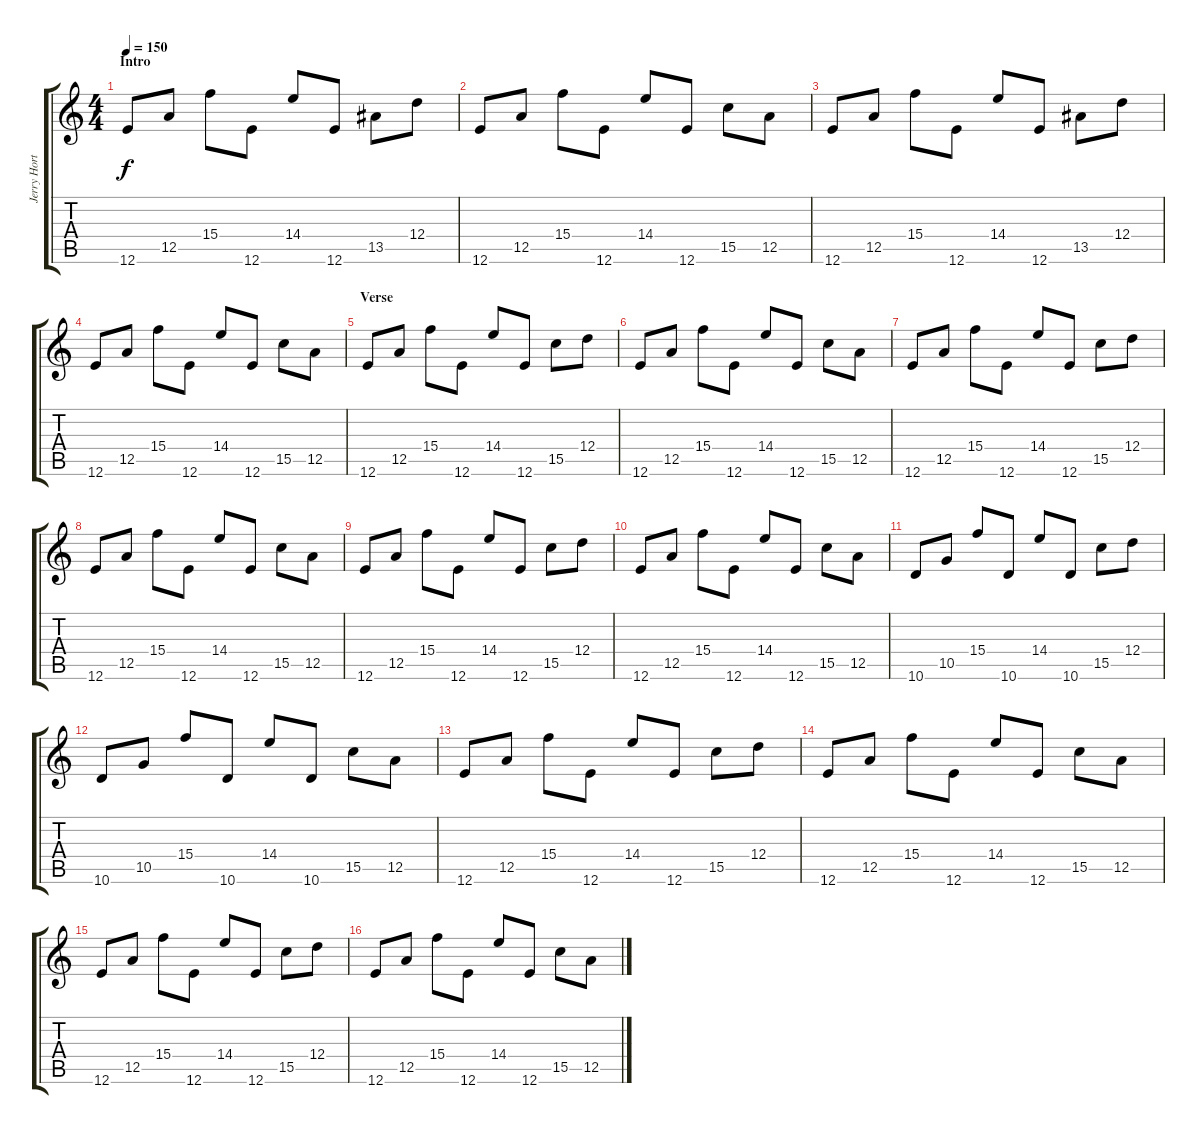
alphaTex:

\track ("Jerry Horton" "Jerry Hort") {instrument overdrivenguitar}
\staff {score tabs}
\tuning (E4 B3 G3 D3 A2 E2) {hide}
\ts (4 4)
\section ("" "Intro")
\tempo 150
\clef g2
\ks c
12.6.8{dy f instrument overdrivenguitar} 12.5.8 15.4.8 12.6.8 14.4.8 12.6.8 13.5.8 12.4.8 |
12.6.8 12.5.8 15.4.8 12.6.8 14.4.8 12.6.8 15.5.8 12.5.8 |
12.6.8 12.5.8 15.4.8 12.6.8 14.4.8 12.6.8 13.5.8 12.4.8 |
12.6.8 12.5.8 15.4.8 12.6.8 14.4.8 12.6.8 15.5.8 12.5.8 |
\section ("" "Verse")
12.6.8 12.5.8 15.4.8 12.6.8 14.4.8 12.6.8 15.5.8 12.4.8 |
12.6.8 12.5.8 15.4.8 12.6.8 14.4.8 12.6.8 15.5.8 12.5.8 |
12.6.8 12.5.8 15.4.8 12.6.8 14.4.8 12.6.8 15.5.8 12.4.8 |
12.6.8 12.5.8 15.4.8 12.6.8 14.4.8 12.6.8 15.5.8 12.5.8 |
12.6.8 12.5.8 15.4.8 12.6.8 14.4.8 12.6.8 15.5.8 12.4.8 |
12.6.8 12.5.8 15.4.8 12.6.8 14.4.8 12.6.8 15.5.8 12.5.8 |
10.6.8 10.5.8 15.4.8 10.6.8 14.4.8 10.6.8 15.5.8 12.4.8 |
10.6.8 10.5.8 15.4.8 10.6.8 14.4.8 10.6.8 15.5.8 12.5.8 |
12.6.8 12.5.8 15.4.8 12.6.8 14.4.8 12.6.8 15.5.8 12.4.8 |
12.6.8 12.5.8 15.4.8 12.6.8 14.4.8 12.6.8 15.5.8 12.5.8 |
12.6.8 12.5.8 15.4.8 12.6.8 14.4.8 12.6.8 15.5.8 12.4.8 |
12.6.8 12.5.8 15.4.8 12.6.8 14.4.8 12.6.8 15.5.8 12.5.8
